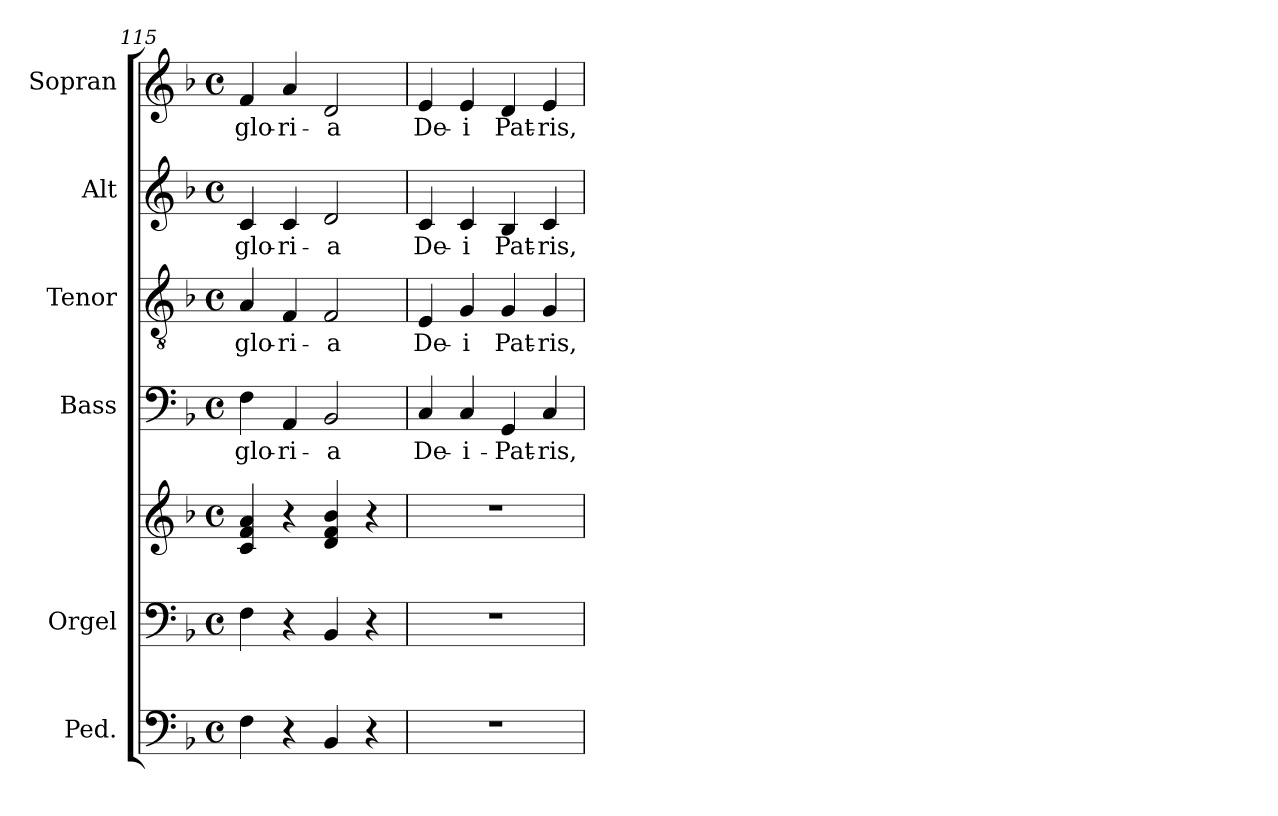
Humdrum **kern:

**kern	**kern	**kern	**kern	**text	**kern	**text	**kern	**text	**kern	**text
*part6	*part5	*part5	*part4	*part4	*part3	*part3	*part2	*part2	*part1	*part1
*staff7	*staff6	*staff5	*staff4	*staff4	*staff3	*staff3	*staff2	*staff2	*staff1	*staff1
*I"Ped.	*I"Orgel	*	*I"Bass	*	*I"Tenor	*	*I"Alt	*	*I"Sopran	*
*	*I'Org.	*	*I'B.	*	*I'T.	*	*I'A.	*	*I'S.	*
*clefF4	*clefF4	*clefG2	*clefF4	*	*clefGv2	*	*clefG2	*	*clefG2	*
*ITrd7c12	*	*	*	*	*	*	*	*	*	*
*k[b-]	*k[b-]	*k[b-]	*k[b-]	*	*k[b-]	*	*k[b-]	*	*k[b-]	*
*F:	*F:	*F:	*F:	*	*F:	*	*F:	*	*F:	*
*M4/4	*M4/4	*M4/4	*M4/4	*	*M4/4	*	*M4/4	*	*M4/4	*
*met(c)	*met(c)	*met(c)	*met(c)	*	*met(c)	*	*met(c)	*	*met(c)	*
=115	=115	=115	=115	=115	=115	=115	=115	=115	=115	=115
!	!	!	!	!LO:LY:b	!	!LO:LY:b	!	!LO:LY:b	!	!LO:LY:b
4FF\	4F\	4c/ 4f/ 4a/	4F\	glo-	4A/	glo-	4c/	glo-	4f/	glo-
!	!	!	!	!LO:LY:b	!	!LO:LY:b	!	!LO:LY:b	!	!LO:LY:b
4r	4r	4r	4AA/	-ri-	4F/	-ri-	4c/	-ri-	4a/	-ri-
!	!	!	!	!LO:LY:b	!	!LO:LY:b	!	!LO:LY:b	!	!LO:LY:b
4BBB-/	4BB-/	4d/ 4f/ 4b-/	2BB-/	-a	2F/	-a	2d/	-a	2d/	-a
4r	4r	4r	.	.	.	.	.	.	.	.
=116	=116	=116	=116	=116	=116	=116	=116	=116	=116	=116
!	!	!	!	!LO:LY:b	!	!LO:LY:b	!	!LO:LY:b	!	!LO:LY:b
1r	1r	1r	4C/	De-	4E/	De-	4c/	De-	4e/	De-
!	!	!	!	!LO:LY:b	!	!LO:LY:b	!	!LO:LY:b	!	!LO:LY:b
.	.	.	4C/	-i-	4G/	-i	4c/	-i	4e/	-i
!	!	!	!	!LO:LY:b	!	!LO:LY:b	!	!LO:LY:b	!	!LO:LY:b
.	.	.	4GG/	-Pat-	4G/	Pat-	4B-/	Pat-	4d/	Pat-
!	!	!	!	!LO:LY:b	!	!LO:LY:b	!	!LO:LY:b	!	!LO:LY:b
.	.	.	4C/	-ris,	4G/	-ris,	4c/	-ris,	4e/	-ris,
=	=	=	=	=	=	=	=	=	=	=
*-	*-	*-	*-	*-	*-	*-	*-	*-	*-	*-
